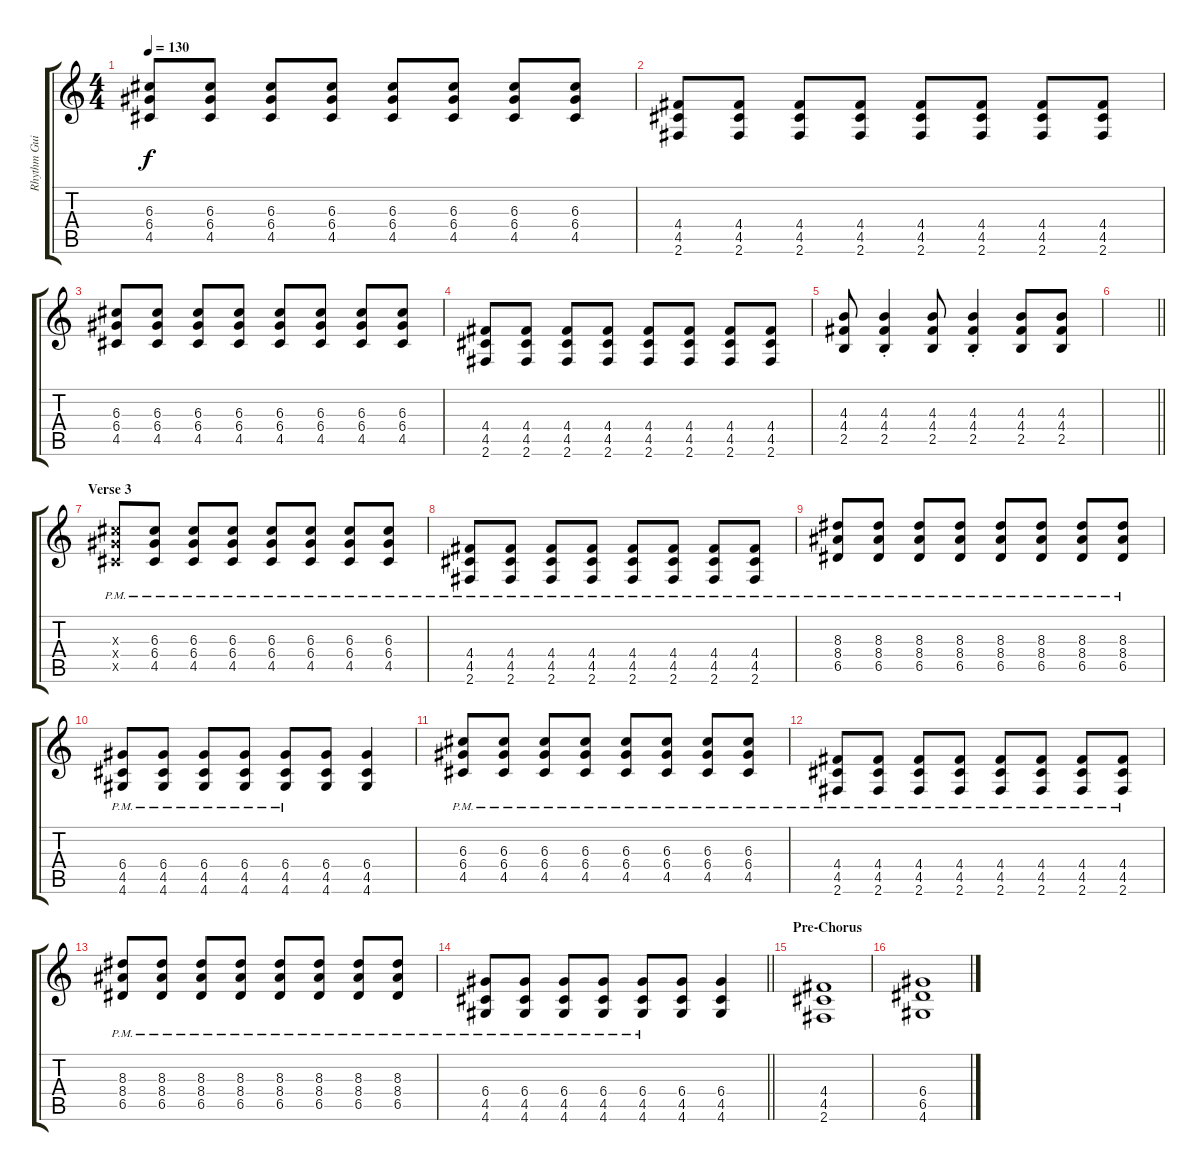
\track ("Rhythm Guitar" "Rhythm Gui") {instrument overdrivenguitar}
\staff {score tabs}
\tuning (E4 B3 G3 D3 A2 E2) {hide}
\ts (4 4)
\tempo 130
\clef g2
\ks c
(6.3 6.4 4.5).8{dy f} (6.3 6.4 4.5).8 (6.3 6.4 4.5).8 (6.3 6.4 4.5).8 (6.3 6.4 4.5).8 (6.3 6.4 4.5).8 (6.3 6.4 4.5).8 (6.3 6.4 4.5).8 |
(4.4 4.5 2.6).8 (4.4 4.5 2.6).8 (4.4 4.5 2.6).8 (4.4 4.5 2.6).8 (4.4 4.5 2.6).8 (4.4 4.5 2.6).8 (4.4 4.5 2.6).8 (4.4 4.5 2.6).8 |
(6.3 6.4 4.5).8 (6.3 6.4 4.5).8 (6.3 6.4 4.5).8 (6.3 6.4 4.5).8 (6.3 6.4 4.5).8 (6.3 6.4 4.5).8 (6.3 6.4 4.5).8 (6.3 6.4 4.5).8 |
(4.4 4.5 2.6).8 (4.4 4.5 2.6).8 (4.4 4.5 2.6).8 (4.4 4.5 2.6).8 (4.4 4.5 2.6).8 (4.4 4.5 2.6).8 (4.4 4.5 2.6).8 (4.4 4.5 2.6).8 |
(4.3 4.4 2.5).8 (4.3{st} 4.4{st} 2.5{st}).4 (4.3 4.4 2.5).8 (4.3{st} 4.4{st} 2.5{st}).4 (4.3 4.4 2.5).8 (4.3 4.4 2.5).8 |
\barLineRight lightlight
|
\section ("" "Verse 3")
(6.3{pm x} 6.4{pm x} 4.5{pm x}).8 (6.3{pm} 6.4{pm} 4.5{pm}).8 (6.3{pm} 6.4{pm} 4.5{pm}).8 (6.3{pm} 6.4{pm} 4.5{pm}).8 (6.3{pm} 6.4{pm} 4.5{pm}).8 (6.3{pm} 6.4{pm} 4.5{pm}).8 (6.3{pm} 6.4{pm} 4.5{pm}).8 (6.3{pm} 6.4{pm} 4.5{pm}).8 |
(4.4{pm} 4.5{pm} 2.6{pm}).8 (4.4{pm} 4.5{pm} 2.6{pm}).8 (4.4{pm} 4.5{pm} 2.6{pm}).8 (4.4{pm} 4.5{pm} 2.6{pm}).8 (4.4{pm} 4.5{pm} 2.6{pm}).8 (4.4{pm} 4.5{pm} 2.6{pm}).8 (4.4{pm} 4.5{pm} 2.6{pm}).8 (4.4{pm} 4.5{pm} 2.6{pm}).8 |
(8.3{pm} 8.4{pm} 6.5{pm}).8 (8.3{pm} 8.4{pm} 6.5{pm}).8 (8.3{pm} 8.4{pm} 6.5{pm}).8 (8.3{pm} 8.4{pm} 6.5{pm}).8 (8.3{pm} 8.4{pm} 6.5{pm}).8 (8.3{pm} 8.4{pm} 6.5{pm}).8 (8.3{pm} 8.4{pm} 6.5{pm}).8 (8.3{pm} 8.4{pm} 6.5{pm}).8 |
(6.4{pm} 4.5{pm} 4.6{pm}).8 (6.4{pm} 4.5{pm} 4.6{pm}).8 (6.4{pm} 4.5{pm} 4.6{pm}).8 (6.4{pm} 4.5{pm} 4.6{pm}).8 (6.4{pm} 4.5{pm} 4.6{pm}).8 (6.4 4.5 4.6).8 (6.4 4.5 4.6).4 |
(6.3{pm} 6.4{pm} 4.5{pm}).8 (6.3{pm} 6.4{pm} 4.5{pm}).8 (6.3{pm} 6.4{pm} 4.5{pm}).8 (6.3{pm} 6.4{pm} 4.5{pm}).8 (6.3{pm} 6.4{pm} 4.5{pm}).8 (6.3{pm} 6.4{pm} 4.5{pm}).8 (6.3{pm} 6.4{pm} 4.5{pm}).8 (6.3{pm} 6.4{pm} 4.5{pm}).8 |
(4.4{pm} 4.5{pm} 2.6{pm}).8 (4.4{pm} 4.5{pm} 2.6{pm}).8 (4.4{pm} 4.5{pm} 2.6{pm}).8 (4.4{pm} 4.5{pm} 2.6{pm}).8 (4.4{pm} 4.5{pm} 2.6{pm}).8 (4.4{pm} 4.5{pm} 2.6{pm}).8 (4.4{pm} 4.5{pm} 2.6{pm}).8 (4.4{pm} 4.5{pm} 2.6{pm}).8 |
(8.3{pm} 8.4{pm} 6.5{pm}).8 (8.3{pm} 8.4{pm} 6.5{pm}).8 (8.3{pm} 8.4{pm} 6.5{pm}).8 (8.3{pm} 8.4{pm} 6.5{pm}).8 (8.3{pm} 8.4{pm} 6.5{pm}).8 (8.3{pm} 8.4{pm} 6.5{pm}).8 (8.3{pm} 8.4{pm} 6.5{pm}).8 (8.3{pm} 8.4{pm} 6.5{pm}).8 |
\barLineRight lightlight
(6.4{pm} 4.5{pm} 4.6{pm}).8 (6.4{pm} 4.5{pm} 4.6{pm}).8 (6.4{pm} 4.5{pm} 4.6{pm}).8 (6.4{pm} 4.5{pm} 4.6{pm}).8 (6.4{pm} 4.5{pm} 4.6{pm}).8 (6.4 4.5 4.6).8 (6.4 4.5 4.6).4 |
\section ("" "Pre-Chorus")
(4.4 4.5 2.6).1 |
(6.4 6.5 4.6).1
